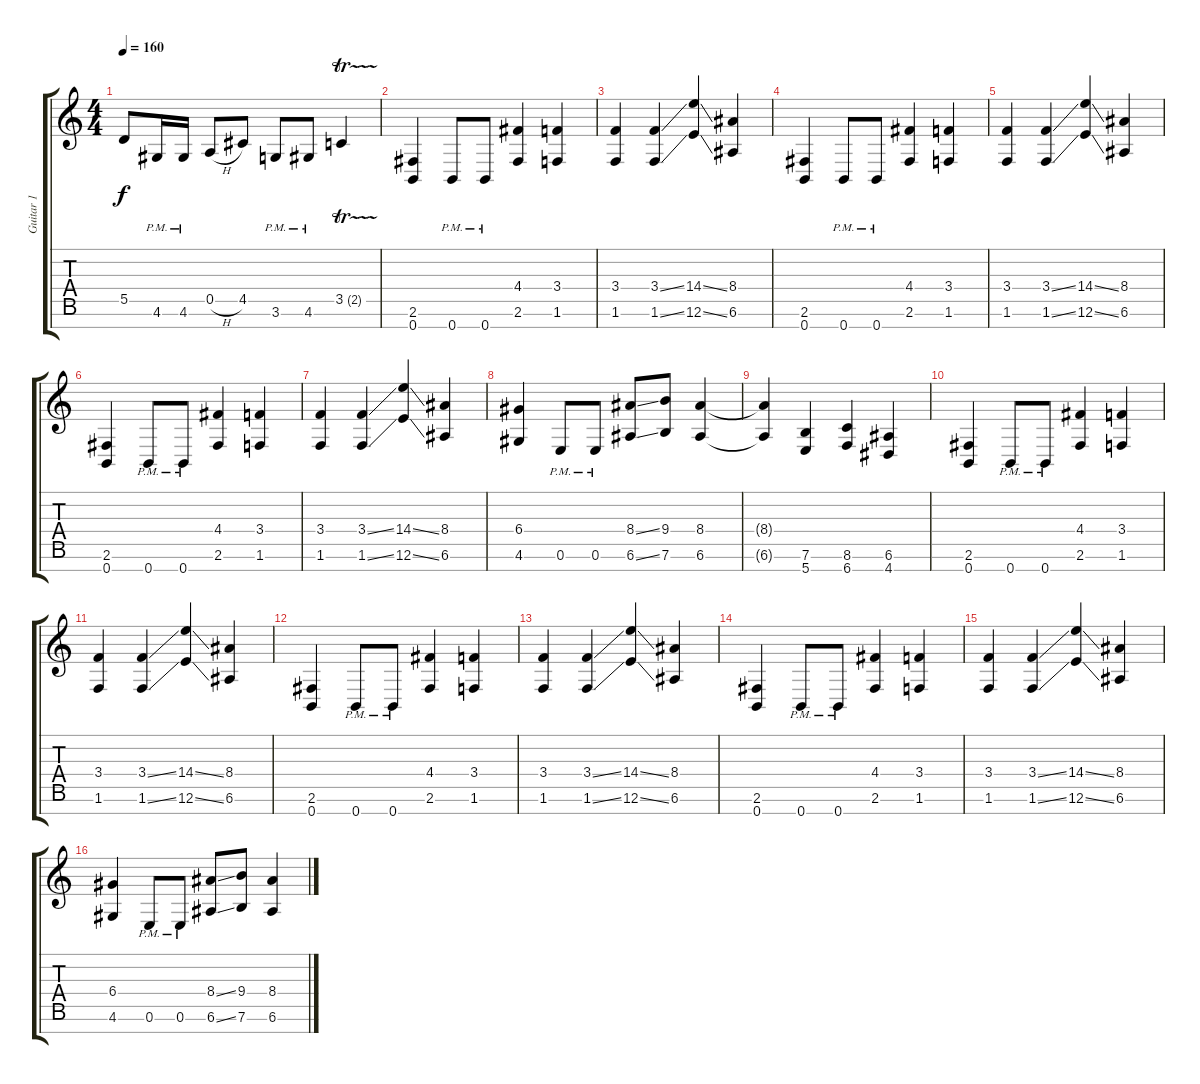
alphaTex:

\track ("Guitar 1            " "Guitar 1  ") {instrument overdrivenguitar}
\staff {score tabs}
\tuning (E4 B3 G3 D3 A2 E2 B1) {hide}
\ts (4 4)
\tempo 160
\clef g2
\ks c
5.5.8{dy f} 4.6{pm}.16 4.6{pm}.16 0.5{h}.8 4.5.8 3.6{pm}.8 4.6{pm}.8 3.5{tr (2 16)}.4 |
(2.6 0.7).4 0.7{pm}.8 0.7{pm}.8 (4.4 2.6).4 (3.4 1.6).4 |
(3.4 1.6).4 (3.4{ss} 1.6{ss}).4 (14.4{ss} 12.6{ss}).4 (8.4 6.6).4 |
(2.6 0.7).4 0.7{pm}.8 0.7{pm}.8 (4.4 2.6).4 (3.4 1.6).4 |
(3.4 1.6).4 (3.4{ss} 1.6{ss}).4 (14.4{ss} 12.6{ss}).4 (8.4 6.6).4 |
(2.6 0.7).4 0.7{pm}.8 0.7{pm}.8 (4.4 2.6).4 (3.4 1.6).4 |
(3.4 1.6).4 (3.4{ss} 1.6{ss}).4 (14.4{ss} 12.6{ss}).4 (8.4 6.6).4 |
(6.4 4.6).4 0.6{pm}.8 0.6{pm}.8 (8.4{ss} 6.6{ss}).8 (9.4 7.6).8 (8.4 6.6).4 |
(8.4{t} 6.6{t}).4 (7.6 5.7).4 (8.6 6.7).4 (6.6 4.7).4 |
(2.6 0.7).4 0.7{pm}.8 0.7{pm}.8 (4.4 2.6).4 (3.4 1.6).4 |
(3.4 1.6).4 (3.4{ss} 1.6{ss}).4 (14.4{ss} 12.6{ss}).4 (8.4 6.6).4 |
(2.6 0.7).4 0.7{pm}.8 0.7{pm}.8 (4.4 2.6).4 (3.4 1.6).4 |
(3.4 1.6).4 (3.4{ss} 1.6{ss}).4 (14.4{ss} 12.6{ss}).4 (8.4 6.6).4 |
(2.6 0.7).4 0.7{pm}.8 0.7{pm}.8 (4.4 2.6).4 (3.4 1.6).4 |
(3.4 1.6).4 (3.4{ss} 1.6{ss}).4 (14.4{ss} 12.6{ss}).4 (8.4 6.6).4 |
(6.4 4.6).4 0.6{pm}.8 0.6{pm}.8 (8.4{ss} 6.6{ss}).8 (9.4 7.6).8 (8.4 6.6).4
